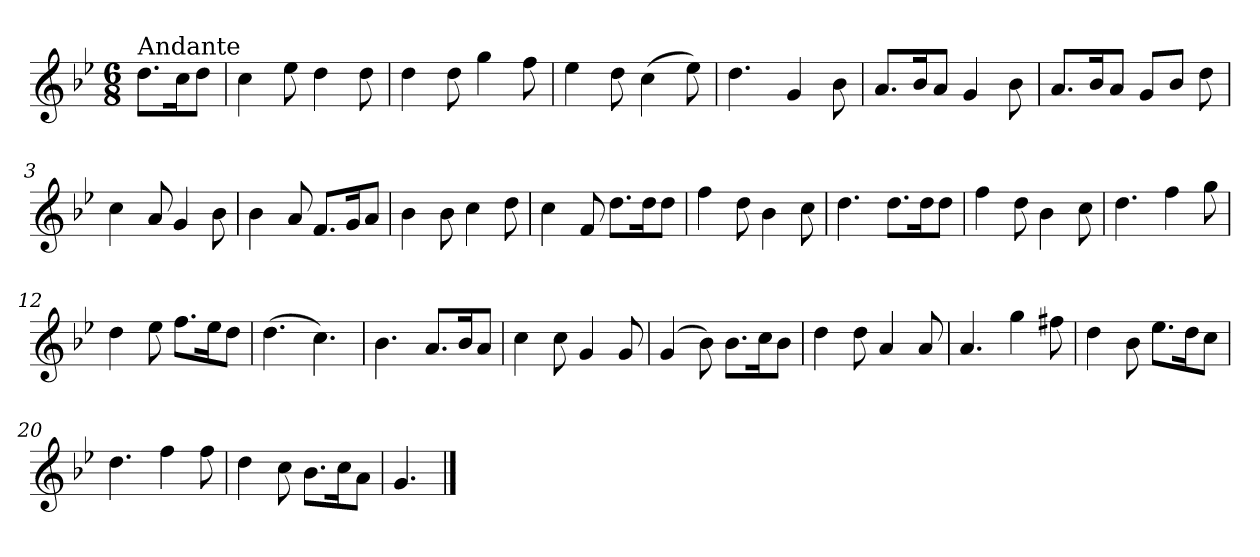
**kern
*part1
*staff1
*clefG2
*k[b-e-]
*g:
*M6/8
=
!LO:TX:a:t=Andante
8.dd\L
16cc\k
8dd\J
=1
4cc\
8ee-\
4dd\
8dd\
=2
4dd\
8dd\
4gg\
8ff\
=3
4ee-\
8dd\
(>4cc\
8ee-\)
=4
4.dd\
4g/
8b-\
=1X
8.a/L
16b-/k
8a/J
4g/
8b-\
=2X
8.a/L
16b-/k
8a/J
8g/L
8b-/J
8dd\
=3X
4cc\
8a/
4g/
8b-\
!!LO:LB:g=z
=5
4b-\
8a/
8.f/L
16g/k
8a/J
=6
4b-\
8b-\
4cc\
8dd\
=7
4cc\
8f/
8.dd\L
16dd\k
8dd\J
=8
4ff\
8dd\
4b-\
8cc\
=9
4.dd\
8.dd\L
16dd\k
8dd\J
=10
4ff\
8dd\
4b-\
8cc\
!!LO:LB:g=z
=11
4.dd\
4ff\
8gg\
=12
4dd\
8ee-\
8.ff\L
16ee-\k
8dd\J
=13
(>4.dd\
4.cc\)
=14
4.b-\
8.a/L
16b-/k
8a/J
=15
4cc\
8cc\
4g/
8g/
=16
(>4g/
8b-\)
8.b-\L
16cc\k
8b-\J
!!LO:LB:g=z
=17
4dd\
8dd\
4a/
8a/
=18
4.a/
4gg\
8ff#X\
=19
4dd\
8b-\
8.ee-\L
16dd\k
8cc\J
=20
4.dd\
4ff\
8ff\
=21
4dd\
8cc\
8.b-\L
16cc\k
8a\J
=22
4.g/
==
*-
